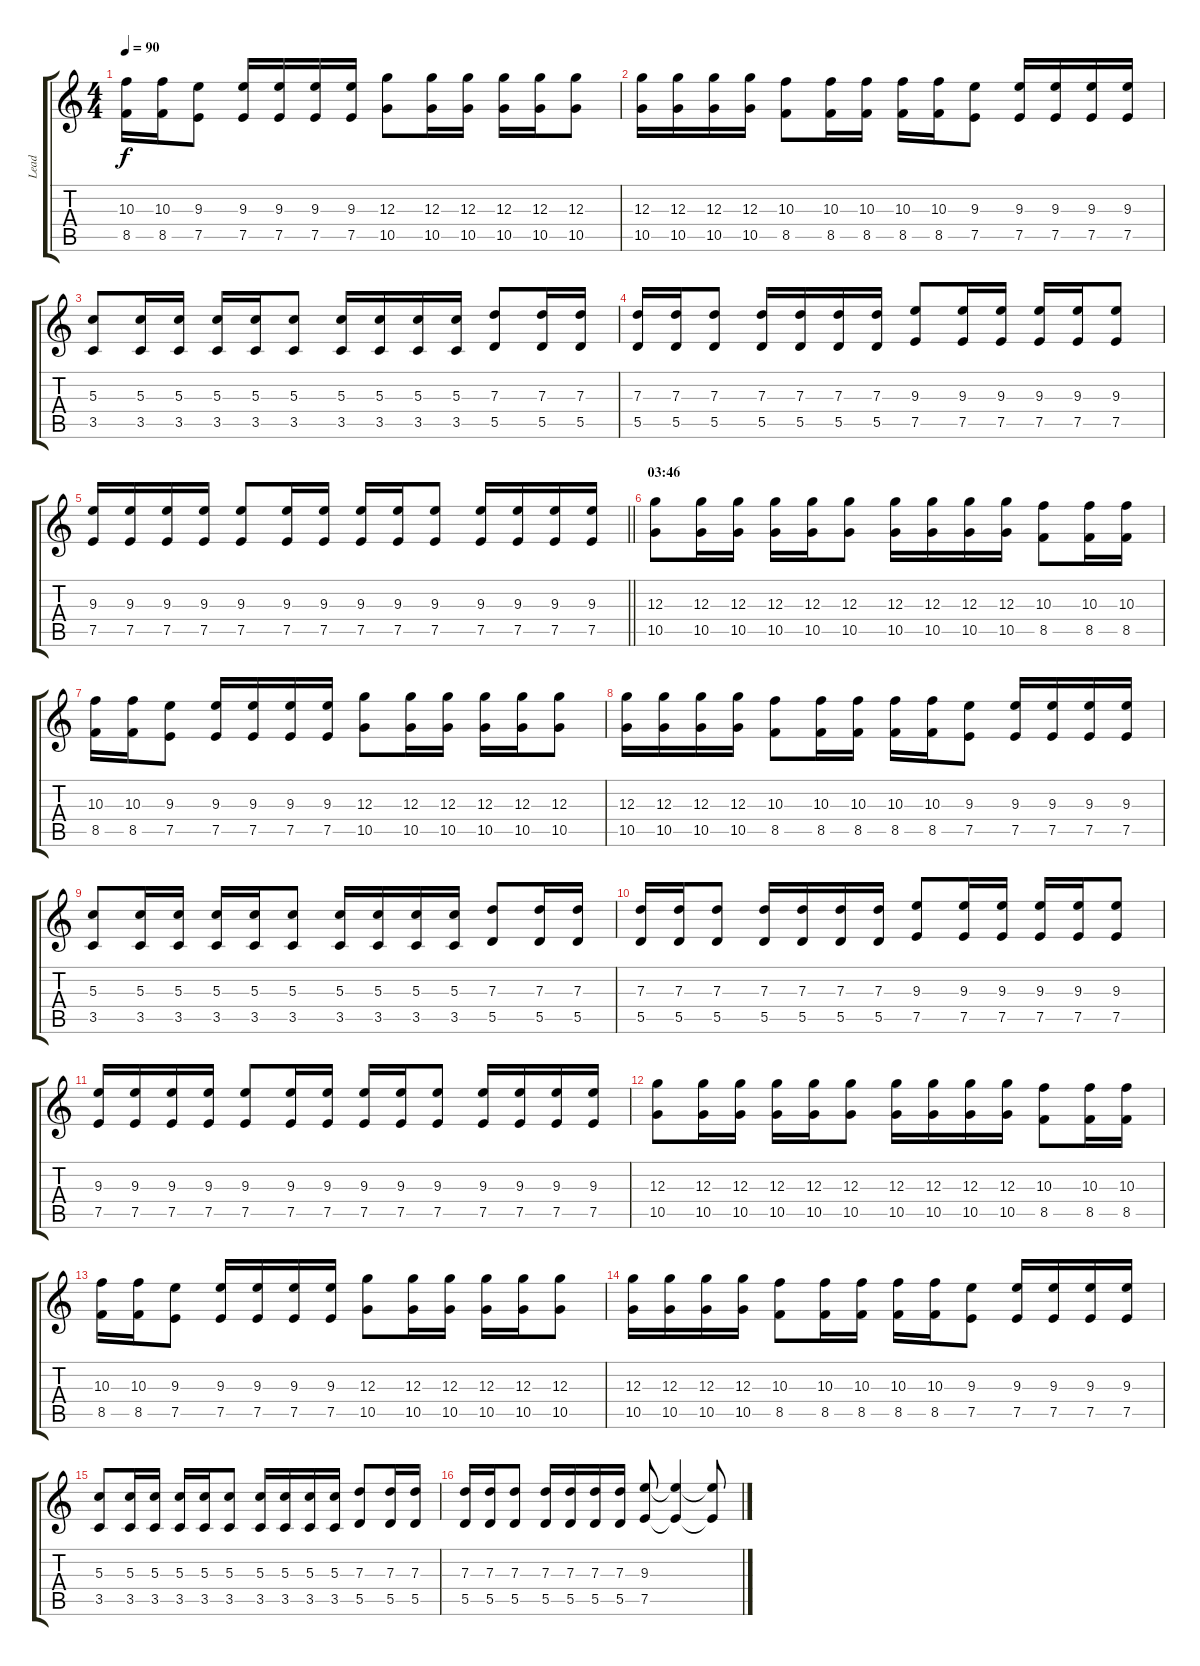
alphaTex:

\track ("Lead" "Lead") {instrument overdrivenguitar}
\staff {score tabs}
\tuning (E4 B3 G3 D3 A2 E2) {hide}
\ts (4 4)
\tempo 90
\clef g2
\ks c
(10.3 8.5).16{dy f} (10.3 8.5).16 (9.3 7.5).8 (9.3 7.5).16 (9.3 7.5).16 (9.3 7.5).16 (9.3 7.5).16 (12.3 10.5).8 (12.3 10.5).16 (12.3 10.5).16 (12.3 10.5).16 (12.3 10.5).16 (12.3 10.5).8 |
(12.3 10.5).16 (12.3 10.5).16 (12.3 10.5).16 (12.3 10.5).16 (10.3 8.5).8 (10.3 8.5).16 (10.3 8.5).16 (10.3 8.5).16 (10.3 8.5).16 (9.3 7.5).8 (9.3 7.5).16 (9.3 7.5).16 (9.3 7.5).16 (9.3 7.5).16 |
(5.3 3.5).8 (5.3 3.5).16 (5.3 3.5).16 (5.3 3.5).16 (5.3 3.5).16 (5.3 3.5).8 (5.3 3.5).16 (5.3 3.5).16 (5.3 3.5).16 (5.3 3.5).16 (7.3 5.5).8 (7.3 5.5).16 (7.3 5.5).16 |
(7.3 5.5).16 (7.3 5.5).16 (7.3 5.5).8 (7.3 5.5).16 (7.3 5.5).16 (7.3 5.5).16 (7.3 5.5).16 (9.3 7.5).8 (9.3 7.5).16 (9.3 7.5).16 (9.3 7.5).16 (9.3 7.5).16 (9.3 7.5).8 |
\barLineRight lightlight
(9.3 7.5).16 (9.3 7.5).16 (9.3 7.5).16 (9.3 7.5).16 (9.3 7.5).8 (9.3 7.5).16 (9.3 7.5).16 (9.3 7.5).16 (9.3 7.5).16 (9.3 7.5).8 (9.3 7.5).16 (9.3 7.5).16 (9.3 7.5).16 (9.3 7.5).16 |
\section ("" "03:46")
(12.3 10.5).8 (12.3 10.5).16 (12.3 10.5).16 (12.3 10.5).16 (12.3 10.5).16 (12.3 10.5).8 (12.3 10.5).16 (12.3 10.5).16 (12.3 10.5).16 (12.3 10.5).16 (10.3 8.5).8 (10.3 8.5).16 (10.3 8.5).16 |
(10.3 8.5).16 (10.3 8.5).16 (9.3 7.5).8 (9.3 7.5).16 (9.3 7.5).16 (9.3 7.5).16 (9.3 7.5).16 (12.3 10.5).8 (12.3 10.5).16 (12.3 10.5).16 (12.3 10.5).16 (12.3 10.5).16 (12.3 10.5).8 |
(12.3 10.5).16 (12.3 10.5).16 (12.3 10.5).16 (12.3 10.5).16 (10.3 8.5).8 (10.3 8.5).16 (10.3 8.5).16 (10.3 8.5).16 (10.3 8.5).16 (9.3 7.5).8 (9.3 7.5).16 (9.3 7.5).16 (9.3 7.5).16 (9.3 7.5).16 |
(5.3 3.5).8 (5.3 3.5).16 (5.3 3.5).16 (5.3 3.5).16 (5.3 3.5).16 (5.3 3.5).8 (5.3 3.5).16 (5.3 3.5).16 (5.3 3.5).16 (5.3 3.5).16 (7.3 5.5).8 (7.3 5.5).16 (7.3 5.5).16 |
(7.3 5.5).16 (7.3 5.5).16 (7.3 5.5).8 (7.3 5.5).16 (7.3 5.5).16 (7.3 5.5).16 (7.3 5.5).16 (9.3 7.5).8 (9.3 7.5).16 (9.3 7.5).16 (9.3 7.5).16 (9.3 7.5).16 (9.3 7.5).8 |
(9.3 7.5).16 (9.3 7.5).16 (9.3 7.5).16 (9.3 7.5).16 (9.3 7.5).8 (9.3 7.5).16 (9.3 7.5).16 (9.3 7.5).16 (9.3 7.5).16 (9.3 7.5).8 (9.3 7.5).16 (9.3 7.5).16 (9.3 7.5).16 (9.3 7.5).16 |
(12.3 10.5).8 (12.3 10.5).16 (12.3 10.5).16 (12.3 10.5).16 (12.3 10.5).16 (12.3 10.5).8 (12.3 10.5).16 (12.3 10.5).16 (12.3 10.5).16 (12.3 10.5).16 (10.3 8.5).8 (10.3 8.5).16 (10.3 8.5).16 |
(10.3 8.5).16 (10.3 8.5).16 (9.3 7.5).8 (9.3 7.5).16 (9.3 7.5).16 (9.3 7.5).16 (9.3 7.5).16 (12.3 10.5).8 (12.3 10.5).16 (12.3 10.5).16 (12.3 10.5).16 (12.3 10.5).16 (12.3 10.5).8 |
(12.3 10.5).16 (12.3 10.5).16 (12.3 10.5).16 (12.3 10.5).16 (10.3 8.5).8 (10.3 8.5).16 (10.3 8.5).16 (10.3 8.5).16 (10.3 8.5).16 (9.3 7.5).8 (9.3 7.5).16 (9.3 7.5).16 (9.3 7.5).16 (9.3 7.5).16 |
(5.3 3.5).8 (5.3 3.5).16 (5.3 3.5).16 (5.3 3.5).16 (5.3 3.5).16 (5.3 3.5).8 (5.3 3.5).16 (5.3 3.5).16 (5.3 3.5).16 (5.3 3.5).16 (7.3 5.5).8 (7.3 5.5).16 (7.3 5.5).16 |
(7.3 5.5).16 (7.3 5.5).16 (7.3 5.5).8 (7.3 5.5).16 (7.3 5.5).16 (7.3 5.5).16 (7.3 5.5).16 (9.3 7.5).8 (9.3{t} 7.5{t}).4 (9.3{t} 7.5{t}).8
